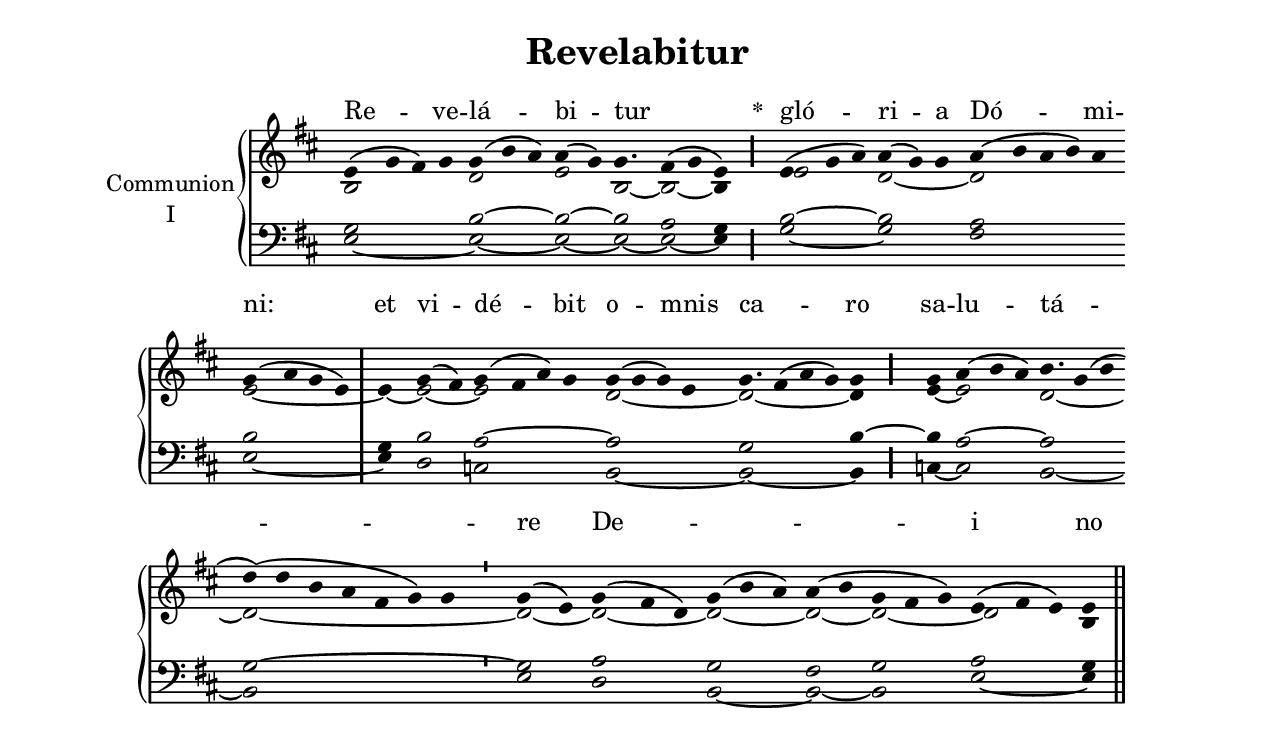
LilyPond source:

\version "2.18"
\include "gregorian.ly"
\include "noh2.ily"


%Page reference: page i.48
%(volume.page)

global = {
 \key e \dorian
 \cadenzaOn 
}

\header {
  title = \markup \center-column {"Revelabitur" \vspace #1 }
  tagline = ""
  composer = ""
}

\paper {
 #(include-special-characters)
  oddHeaderMarkup = \markup \fill-line {
    \line {}
    \center-column {
      \on-the-fly #first-page     " "
      \on-the-fly #not-first-page "Revelabitur"
    }
    \line { \on-the-fly #print-page-number-check-first \fromproperty #'page:page-number-string }
  }
  evenHeaderMarkup = \markup \fill-line {
    \line { \on-the-fly #print-page-number-check-first \fromproperty #'page:page-number-string }
    \center-column { "Revelabitur" }
    \line {}
  }
}

chantText = \lyricmode {
Re -- ve -- lá -- bi -- tur _ 
\set stanza = " * " 
gló -- ri -- a Dó -- mi -- ni: 
et vi -- dé -- bit o -- mnis ca -- _ ro 
sa -- lu -- tá -- _ _ re De -- _ _ i no -- stri. }

chantMusic = {
\tieDown  e'4 ( g'4 fis'4) g'4 g'4 ( b'4 a'4) a'4 ( g'4) g'4. fis'4 ( g'4 e'4) \divisioMaior
 e'4 ( g'4 a'4) a'4 ( g'4) g'4 a'4 ( b'4 a'4 b'4) a'4 \forceBreak
 g'4 ( a'4 g'4 e'4) \divisioMaxima
 e'4 g'4 ( fis'4) g'4 ( fis'4 a'4) g'4 g'4 ( g'4 g'4) e'4 g'4. fis'4 ( a'4 g'4) g'4 \divisioMaior
 g'4 a'4 ( b'4 a'4) b'4. g'4 ( b'4 \forceBreak
) d''4 ( d''4 b'4 a'4 fis'4 g'4) g'4 \divisioMinima
 g'4 ( e'4) g'4 ( fis'4 d'4) g'4 ( b'4 a'4) a'4 ( b'4 g'4 fis'4 g'4) e'4 ( fis'4 e'4) e'4 \finalis

}

altoMusic = {
b2*4/2 d'2*3/2 e'2 b2*3/4 ~ b2 ~ b4 \divisioMaior
e'2*3/2 d'2*3/2 ~ d'2*5/2 e'2*4/2 ~ e'4 ~ e'2 ~ e'2*4/2 d'2*4/2 ~ d'2*9/4 ~ d'4 \divisioMaior
e'4 ~ e'2*3/2 d'2*7/4 ~ d'2*7/2 ~ \divisioMinima
d'2 ~ d'2*3/2 ~ d'2*3/2 ~ d'2 ~ d'2*3/2 ~ d'2*3/2 b4 \finalis
}

tenorMusic = {
g2*4/2 b2*3/2 ~ b2 ~ b2*3/4 a2 g4 \divisioMaior
b2*3/2 ~ b2*3/2 a2*5/2 b2*4/2 g4 b2 a2*4/2 ~ a2*4/2 g2*9/4 b4 ~ \divisioMaior
b4 a2*3/2 ~ a2*7/4 g2*7/2 ~ \divisioMinima
g2 a2*3/2 g2*3/2 fis2 g2*3/2 a2*3/2 g4 \finalis
}

bassMusic = {
e2*4/2 ~ e2*3/2 ~ e2 ~ e2*3/4 ~ e2 ~ e4 \divisioMaior
g2*3/2 ~ g2*3/2 fis2*5/2 e2*4/2 ~ e4 d2 c2*4/2 b,2*4/2 ~ b,2*9/4 ~ b,4 \divisioMaior
c4 ~ c2*3/2 b,2*7/4 ~ b,2*7/2 \divisioMinima
e2 d2*3/2 b,2*3/2 ~ b,2 ~ b,2*3/2 e2*3/2 ~ e4 \finalis
}

voiceLines = {
\voiceLineStyle


}

\score{
  <<
    \new GrandStaff <<
      \set GrandStaff.autoBeaming = ##f
      \set GrandStaff.instrumentName = \markup \center-column {
        "Communion"
        "I"
      }
      \new Staff = up <<
        \new Voice = "chant" {
          \voiceOne \global \chantMusic
        }
        \new Voice {
          \voiceTwo \global \altoMusic
        }
      >>

      \new Staff = down <<
        \clef bass
        \new Voice {
          \voiceOne \global \tenorMusic
        }
        \new Voice {
          \voiceTwo \global \bassMusic
        }
	\new Voice {
        \voiceThree \global \voiceLines
        }
      >>
    >>
    \new Lyrics \lyricsto chant {
      \chantText
    }
  >>
  \layout{
  }
  \midi{
    \tempo 4 = 125
  }
}
